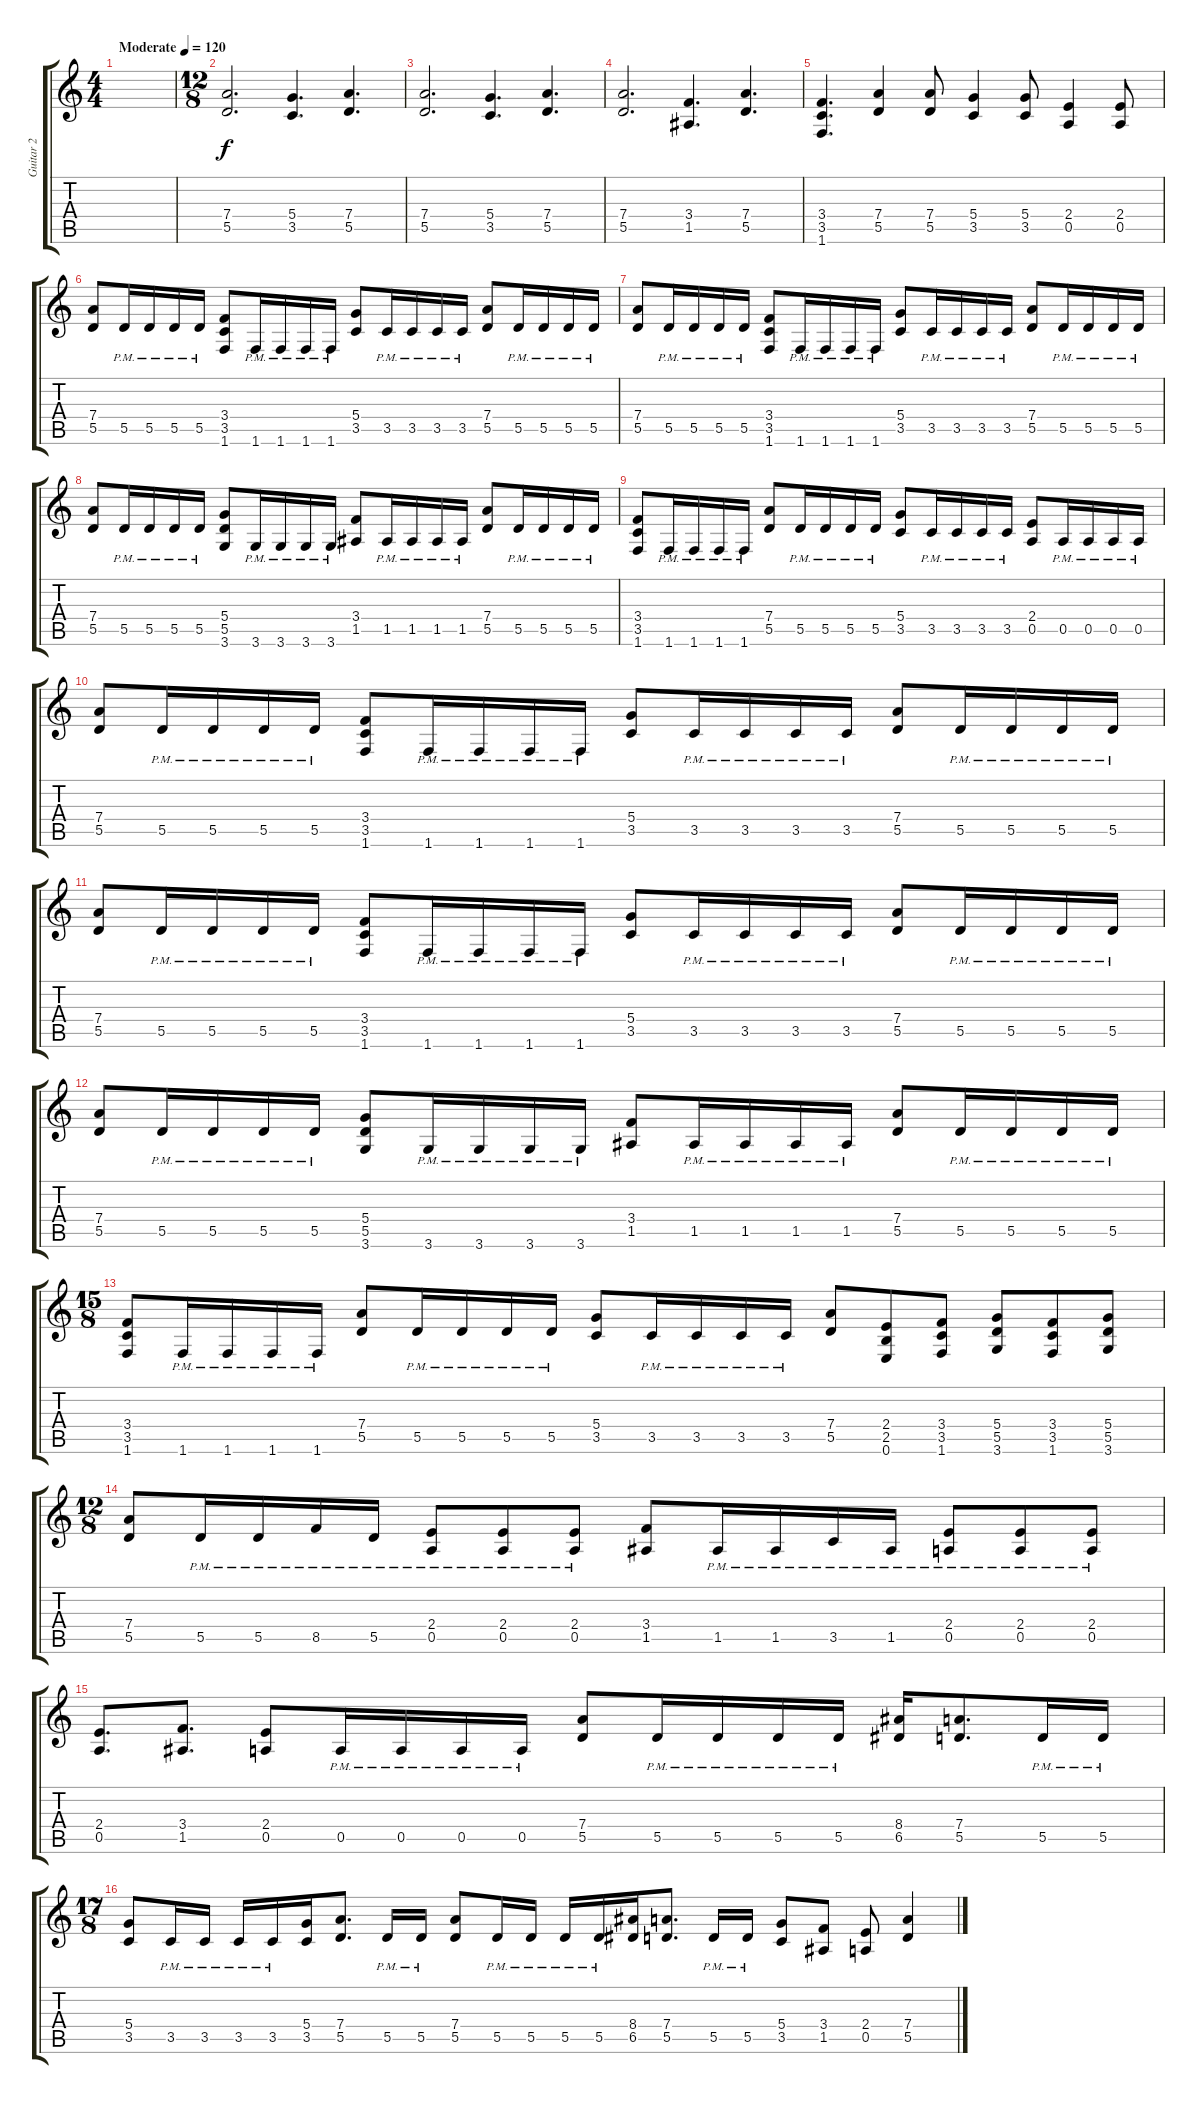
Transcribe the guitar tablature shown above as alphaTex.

\track ("Guitar 2" "Guitar 2") {instrument distortionguitar}
\staff {score tabs}
\tuning (E4 B3 G3 D3 A2 E2) {hide}
\ts (4 4)
\tempo (120 "Moderate")
\clef g2
\ks c
|
\ts (12 8)
(7.4 5.5).2{d} (5.4 3.5).4{d} (7.4 5.5).4{d} |
(7.4 5.5).2{d} (5.4 3.5).4{d} (7.4 5.5).4{d} |
(7.4 5.5).2{d} (3.4 1.5).4{d} (7.4 5.5).4{d} |
(3.4 3.5 1.6).4{d} (7.4 5.5).4 (7.4 5.5).8 (5.4 3.5).4 (5.4 3.5).8 (2.4 0.5).4 (2.4 0.5).8 |
(7.4 5.5).8 5.5{pm}.16 5.5{pm}.16 5.5{pm}.16 5.5{pm}.16 (3.4 3.5 1.6).8 1.6{pm}.16 1.6{pm}.16 1.6{pm}.16 1.6{pm}.16 (5.4 3.5).8 3.5{pm}.16 3.5{pm}.16 3.5{pm}.16 3.5{pm}.16 (7.4 5.5).8 5.5{pm}.16 5.5{pm}.16 5.5{pm}.16 5.5{pm}.16 |
(7.4 5.5).8 5.5{pm}.16 5.5{pm}.16 5.5{pm}.16 5.5{pm}.16 (3.4 3.5 1.6).8 1.6{pm}.16 1.6{pm}.16 1.6{pm}.16 1.6{pm}.16 (5.4 3.5).8 3.5{pm}.16 3.5{pm}.16 3.5{pm}.16 3.5{pm}.16 (7.4 5.5).8 5.5{pm}.16 5.5{pm}.16 5.5{pm}.16 5.5{pm}.16 |
(7.4 5.5).8 5.5{pm}.16 5.5{pm}.16 5.5{pm}.16 5.5{pm}.16 (5.4 5.5 3.6).8 3.6{pm}.16 3.6{pm}.16 3.6{pm}.16 3.6{pm}.16 (3.4 1.5).8 1.5{pm}.16 1.5{pm}.16 1.5{pm}.16 1.5{pm}.16 (7.4 5.5).8 5.5{pm}.16 5.5{pm}.16 5.5{pm}.16 5.5{pm}.16 |
(3.4 3.5 1.6).8 1.6{pm}.16 1.6{pm}.16 1.6{pm}.16 1.6{pm}.16 (7.4 5.5).8 5.5{pm}.16 5.5{pm}.16 5.5{pm}.16 5.5{pm}.16 (5.4 3.5).8 3.5{pm}.16 3.5{pm}.16 3.5{pm}.16 3.5{pm}.16 (2.4 0.5).8 0.5{pm}.16 0.5{pm}.16 0.5{pm}.16 0.5{pm}.16 |
(7.4 5.5).8 5.5{pm}.16 5.5{pm}.16 5.5{pm}.16 5.5{pm}.16 (3.4 3.5 1.6).8 1.6{pm}.16 1.6{pm}.16 1.6{pm}.16 1.6{pm}.16 (5.4 3.5).8 3.5{pm}.16 3.5{pm}.16 3.5{pm}.16 3.5{pm}.16 (7.4 5.5).8 5.5{pm}.16 5.5{pm}.16 5.5{pm}.16 5.5{pm}.16 |
(7.4 5.5).8 5.5{pm}.16 5.5{pm}.16 5.5{pm}.16 5.5{pm}.16 (3.4 3.5 1.6).8 1.6{pm}.16 1.6{pm}.16 1.6{pm}.16 1.6{pm}.16 (5.4 3.5).8 3.5{pm}.16 3.5{pm}.16 3.5{pm}.16 3.5{pm}.16 (7.4 5.5).8 5.5{pm}.16 5.5{pm}.16 5.5{pm}.16 5.5{pm}.16 |
(7.4 5.5).8 5.5{pm}.16 5.5{pm}.16 5.5{pm}.16 5.5{pm}.16 (5.4 5.5 3.6).8 3.6{pm}.16 3.6{pm}.16 3.6{pm}.16 3.6{pm}.16 (3.4 1.5).8 1.5{pm}.16 1.5{pm}.16 1.5{pm}.16 1.5{pm}.16 (7.4 5.5).8 5.5{pm}.16 5.5{pm}.16 5.5{pm}.16 5.5{pm}.16 |
\ts (15 8)
(3.4 3.5 1.6).8 1.6{pm}.16 1.6{pm}.16 1.6{pm}.16 1.6{pm}.16 (7.4 5.5).8 5.5{pm}.16 5.5{pm}.16 5.5{pm}.16 5.5{pm}.16 (5.4 3.5).8 3.5{pm}.16 3.5{pm}.16 3.5{pm}.16 3.5{pm}.16 (7.4 5.5).8 (2.4 2.5 0.6).8 (3.4 3.5 1.6).8 (5.4 5.5 3.6).8 (3.4 3.5 1.6).8 (5.4 5.5 3.6).8 |
\ts (12 8)
(7.4 5.5).8 5.5{pm}.16 5.5{pm}.16 8.5{pm}.16 5.5{pm}.16 (2.4{pm} 0.5{pm}).8 (2.4{pm} 0.5{pm}).8 (2.4{pm} 0.5{pm}).8 (3.4 1.5).8 1.5{pm}.16 1.5{pm}.16 3.5{pm}.16 1.5{pm}.16 (2.4{pm} 0.5{pm}).8 (2.4{pm} 0.5{pm}).8 (2.4{pm} 0.5{pm}).8 |
(2.4 0.5).8{d} (3.4 1.5).8{d} (2.4 0.5).8 0.5{pm}.16 0.5{pm}.16 0.5{pm}.16 0.5{pm}.16 (7.4 5.5).8 5.5{pm}.16 5.5{pm}.16 5.5{pm}.16 5.5{pm}.16 (8.4 6.5).16 (7.4 5.5).8{d} 5.5{pm}.16 5.5{pm}.16 |
\ts (17 8)
(5.4 3.5).8 3.5{pm}.16 3.5{pm}.16 3.5{pm}.16 3.5{pm}.16 (5.4 3.5).16 (7.4 5.5).8{d} 5.5{pm}.16 5.5{pm}.16 (7.4 5.5).8 5.5{pm}.16 5.5{pm}.16 5.5{pm}.16 5.5{pm}.16 (8.4 6.5).16 (7.4 5.5).8{d} 5.5{pm}.16 5.5{pm}.16 (5.4 3.5).8 (3.4 1.5).8 (2.4 0.5).8 (7.4 5.5).4
